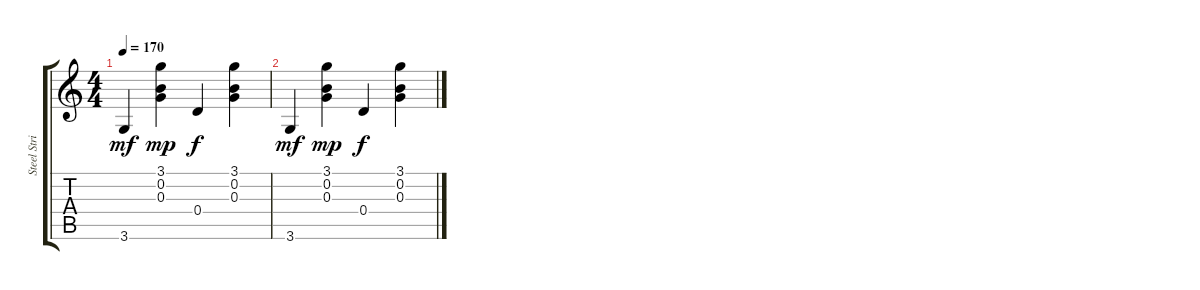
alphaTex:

\track ("Steel String" "Steel Stri") {instrument acousticguitarsteel}
\staff {score tabs}
\tuning (E4 B3 G3 D3 A2 E2) {hide}
\ts (4 4)
\tempo 170
\clef g2
\ks c
3.6.4{dy mf} (3.1 0.2 0.3).4{dy mp} 0.4.4{dy f} (3.1 0.2 0.3).4 |
3.6.4{dy mf} (3.1 0.2 0.3).4{dy mp} 0.4.4{dy f} (3.1 0.2 0.3).4
